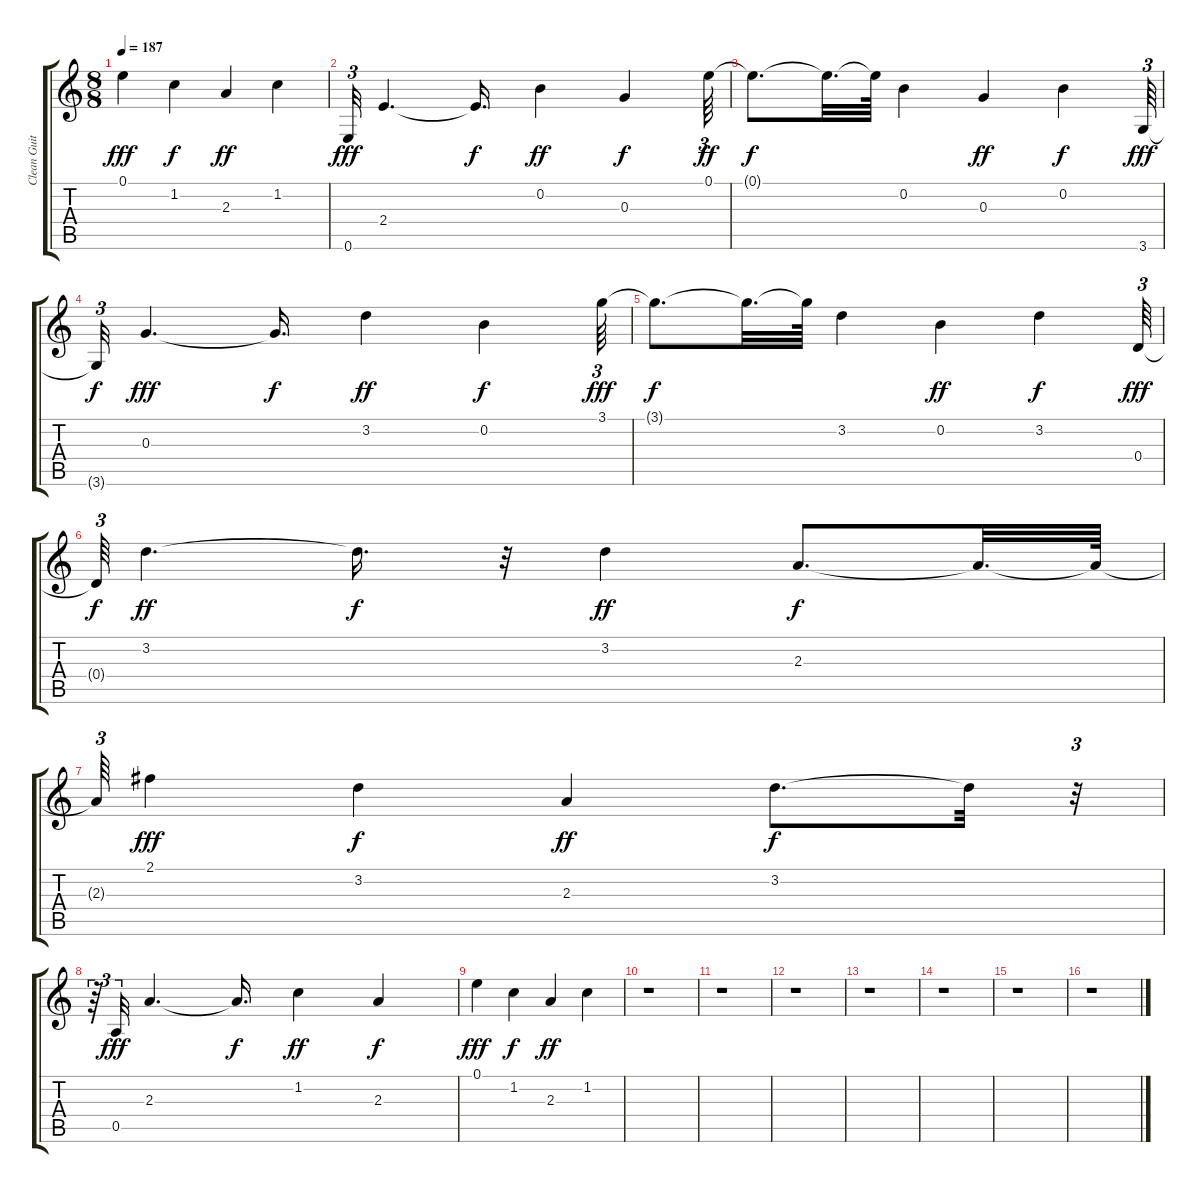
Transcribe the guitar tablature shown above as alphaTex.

\track ("Clean Guitar" "Clean Guit") {instrument acousticguitarsteel}
\staff {score tabs}
\tuning (E4 B3 G3 D3 A2 E2) {hide}
\ts (8 8)
\tempo 187
\clef g2
\ks c
0.1.4{dy fff} 1.2.4{dy f} 2.3.4{dy ff} 1.2.4 |
0.6.32{tu (3 2) dy fff} 2.4.4{d} 2.4{t}.16{d dy f} 0.2.4{dy ff} 0.3.4{dy f} 0.1.64{tu (3 2) dy ff} |
0.1{t}.8{d dy f} 0.1{t}.32{d} 0.1{t}.64 0.2.4 0.3.4{dy ff} 0.2.4{dy f} 3.6.64{tu (3 2) dy fff} |
3.6{t}.32{tu (3 2) dy f} 0.3.4{d dy fff} 0.3{t}.16{d dy f} 3.2.4{dy ff} 0.2.4{dy f} 3.1.64{tu (3 2) dy fff} |
3.1{t}.8{d dy f} 3.1{t}.32{d} 3.1{t}.64 3.2.4 0.2.4{dy ff} 3.2.4{dy f} 0.4.64{tu (3 2) dy fff} |
0.4{t}.64{tu (3 2) dy f} 3.2.4{d dy ff} 3.2{t}.16{d dy f} r.32 3.2.4{dy ff} 2.3.8{d dy f} 2.3{t}.32{d} 2.3{t}.64 |
2.3{t}.64{tu (3 2)} 2.1.4{dy fff} 3.2.4{dy f} 2.3.4{dy ff} 3.2.8{d dy f} 3.2{t}.32 r.32{tu (3 2)} |
r.64{tu (3 2)} 0.5.32{tu (3 2) dy fff} 2.3.4{d} 2.3{t}.16{d dy f} 1.2.4{dy ff} 2.3.4{dy f} |
0.1.4{dy fff} 1.2.4{dy f} 2.3.4{dy ff} 1.2.4 |
r.1 |
r.1 |
r.1 |
r.1 |
r.1 |
r.1 |
r.1
